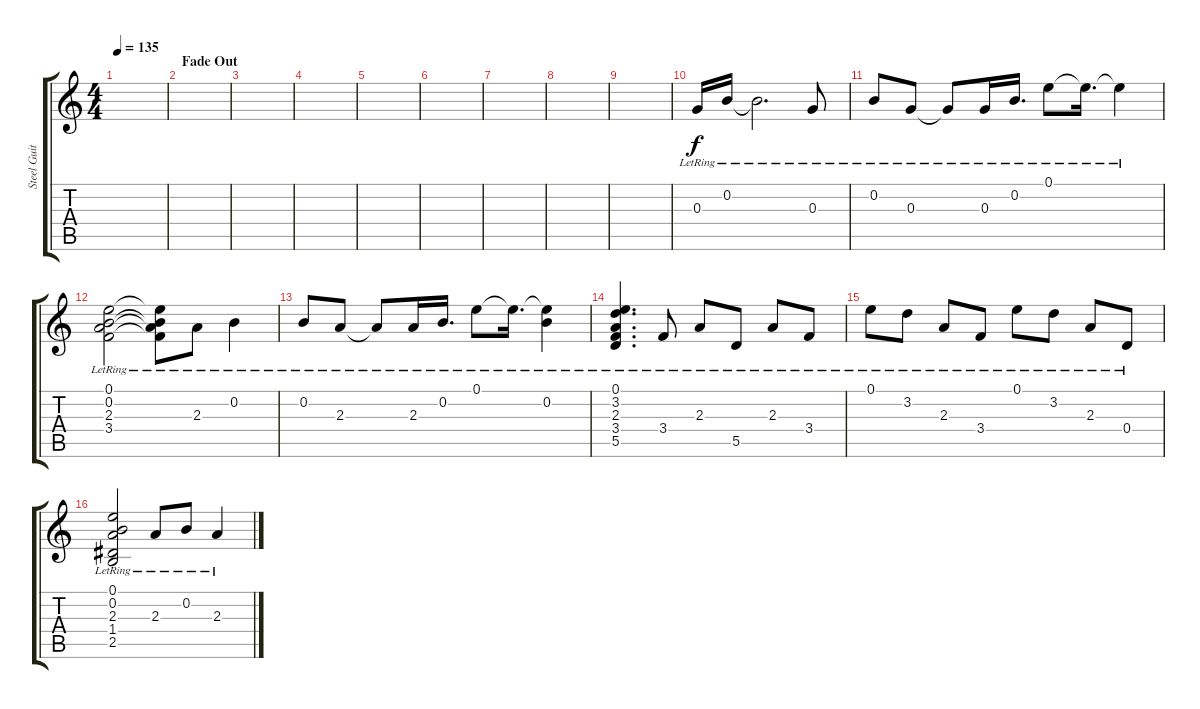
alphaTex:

\track ("Steel Guitar" "Steel Guit") {instrument acousticguitarsteel}
\staff {score tabs}
\tuning (E4 B3 G3 D3 A2 D2) {hide}
\ts (4 4)
\tempo 135
\clef g2
\ks c
|
\section ("" "Fade Out")
|
|
|
|
|
|
|
|
0.3{lr}.16 0.2{lr}.16 0.2{lr t}.2{d} 0.3{lr}.8 |
0.2{lr}.8 0.3{lr}.8 0.3{lr t}.8 0.3{lr}.16 0.2{lr}.16{d} 0.1{lr}.8 0.1{lr t}.16{d} 0.1{lr t}.4 |
(0.1{lr} 0.2{lr} 2.3{lr} 3.4{lr}).2 (0.1{lr t} 0.2{lr t} 2.3{lr t} 3.4{lr t}).8 2.3{lr}.8 0.2{lr}.4 |
0.2{lr}.8 2.3{lr}.8 2.3{lr t}.8 2.3{lr}.16 0.2{lr}.16{d} 0.1{lr}.8 0.1{lr t}.16{d} (0.1{lr t} 0.2{lr}).4 |
(0.1{lr} 3.2{lr} 2.3{lr} 3.4{lr} 5.5{lr}).4{d} 3.4{lr}.8 2.3{lr}.8 5.5{lr}.8 2.3{lr}.8 3.4{lr}.8 |
0.1{lr}.8 3.2{lr}.8 2.3{lr}.8 3.4{lr}.8 0.1{lr}.8 3.2{lr}.8 2.3{lr}.8 0.4{lr}.8 |
(0.1{lr} 0.2{lr} 2.3{lr} 1.4{lr} 2.5{lr}).2 2.3{lr}.8 0.2{lr}.8 2.3{lr}.4
